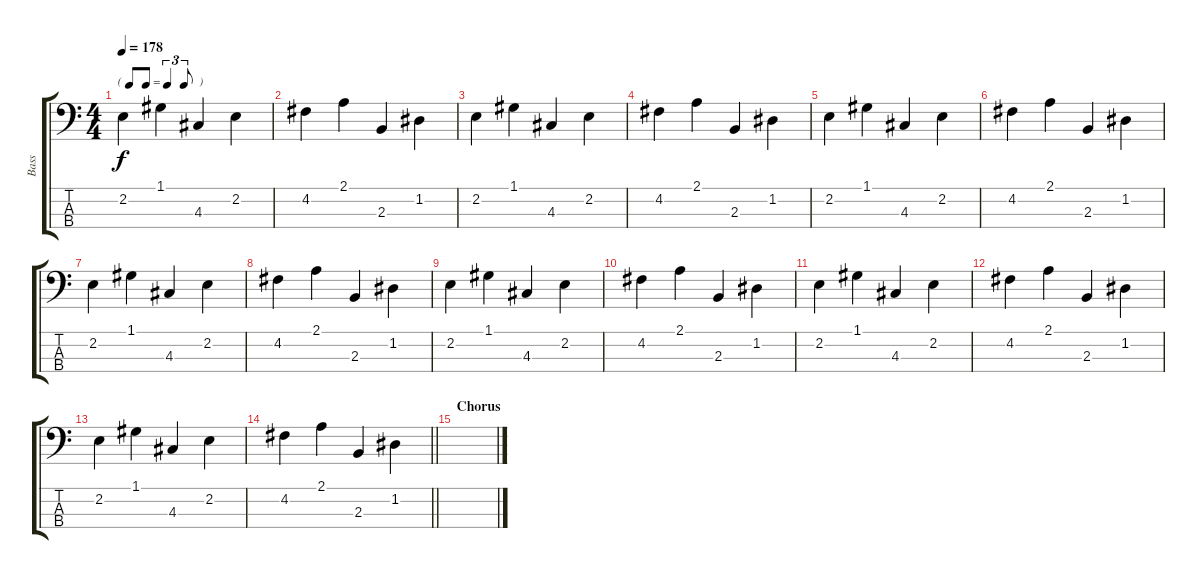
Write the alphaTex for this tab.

\track ("Bass" "Bass") {instrument electricbassfinger}
\staff {score tabs}
\tuning (G2 D2 A1 E1) {hide}
\ts (4 4)
\tf triplet8th
\tempo 178
\clef f4
\ks c
2.2.4{dy f} 1.1.4 4.3.4 2.2.4 |
4.2.4 2.1.4 2.3.4 1.2.4 |
2.2.4 1.1.4 4.3.4 2.2.4 |
4.2.4 2.1.4 2.3.4 1.2.4 |
2.2.4 1.1.4 4.3.4 2.2.4 |
4.2.4 2.1.4 2.3.4 1.2.4 |
2.2.4 1.1.4 4.3.4 2.2.4 |
4.2.4 2.1.4 2.3.4 1.2.4 |
2.2.4 1.1.4 4.3.4 2.2.4 |
4.2.4 2.1.4 2.3.4 1.2.4 |
2.2.4 1.1.4 4.3.4 2.2.4 |
4.2.4 2.1.4 2.3.4 1.2.4 |
2.2.4 1.1.4 4.3.4 2.2.4 |
\barLineRight lightlight
4.2.4 2.1.4 2.3.4 1.2.4 |
\section ("" "Chorus")
